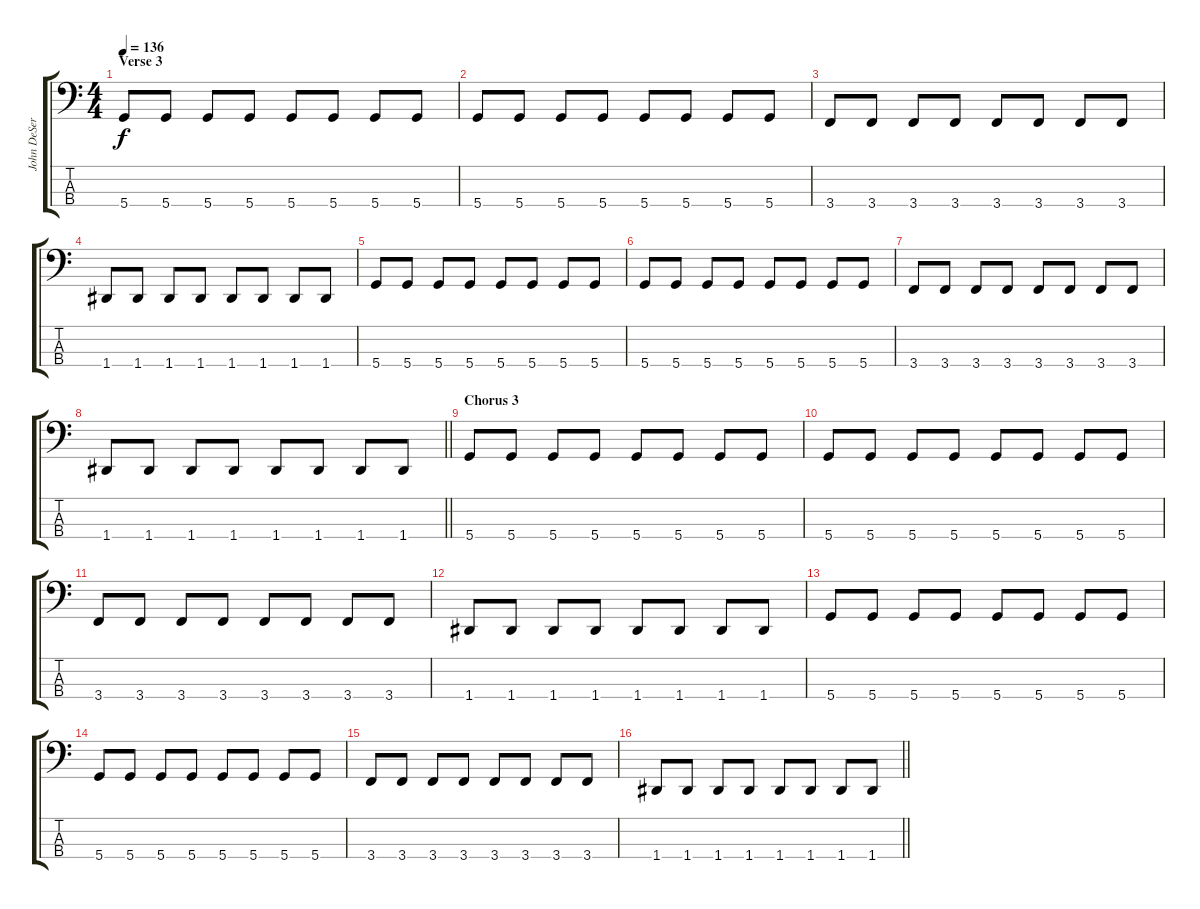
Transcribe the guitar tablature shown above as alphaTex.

\track ("John DeServio" "John DeSer") {instrument electricbassfinger}
\staff {score tabs}
\tuning (F2 C2 G1 D1) {hide}
\ts (4 4)
\section ("" "Verse 3")
\tempo 136
\clef f4
\ks c
5.4.8{dy f} 5.4.8 5.4.8 5.4.8 5.4.8 5.4.8 5.4.8 5.4.8 |
5.4.8 5.4.8 5.4.8 5.4.8 5.4.8 5.4.8 5.4.8 5.4.8 |
3.4.8 3.4.8 3.4.8 3.4.8 3.4.8 3.4.8 3.4.8 3.4.8 |
1.4.8 1.4.8 1.4.8 1.4.8 1.4.8 1.4.8 1.4.8 1.4.8 |
5.4.8 5.4.8 5.4.8 5.4.8 5.4.8 5.4.8 5.4.8 5.4.8 |
5.4.8 5.4.8 5.4.8 5.4.8 5.4.8 5.4.8 5.4.8 5.4.8 |
3.4.8 3.4.8 3.4.8 3.4.8 3.4.8 3.4.8 3.4.8 3.4.8 |
\barLineRight lightlight
1.4.8 1.4.8 1.4.8 1.4.8 1.4.8 1.4.8 1.4.8 1.4.8 |
\section ("" "Chorus 3")
5.4.8 5.4.8 5.4.8 5.4.8 5.4.8 5.4.8 5.4.8 5.4.8 |
5.4.8 5.4.8 5.4.8 5.4.8 5.4.8 5.4.8 5.4.8 5.4.8 |
3.4.8 3.4.8 3.4.8 3.4.8 3.4.8 3.4.8 3.4.8 3.4.8 |
1.4.8 1.4.8 1.4.8 1.4.8 1.4.8 1.4.8 1.4.8 1.4.8 |
5.4.8 5.4.8 5.4.8 5.4.8 5.4.8 5.4.8 5.4.8 5.4.8 |
5.4.8 5.4.8 5.4.8 5.4.8 5.4.8 5.4.8 5.4.8 5.4.8 |
3.4.8 3.4.8 3.4.8 3.4.8 3.4.8 3.4.8 3.4.8 3.4.8 |
\barLineRight lightlight
1.4.8 1.4.8 1.4.8 1.4.8 1.4.8 1.4.8 1.4.8 1.4.8
